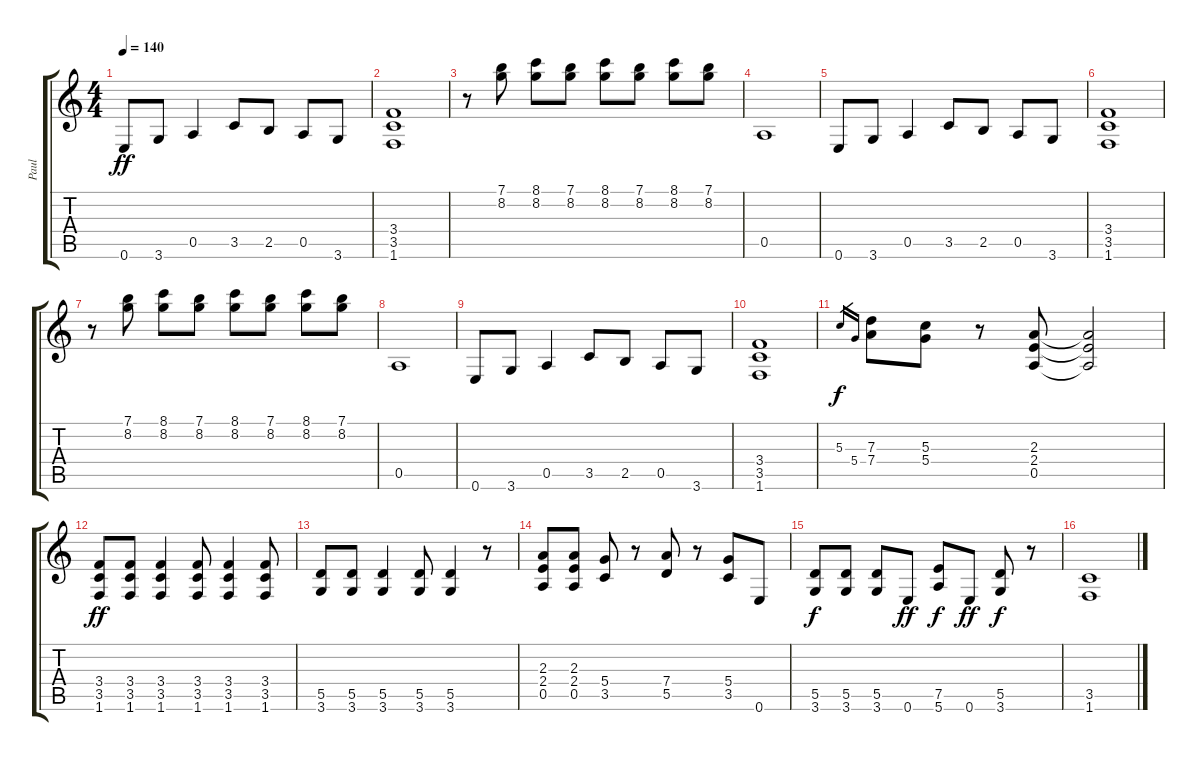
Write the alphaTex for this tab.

\track ("Paul" "Paul") {instrument distortionguitar}
\staff {score tabs}
\tuning (E4 B3 G3 D3 A2 E2) {hide}
\ts (4 4)
\tempo 140
\clef g2
\ks c
0.6.8{dy ff} 3.6.8 0.5.4 3.5.8 2.5.8 0.5.8 3.6.8 |
(3.4 3.5 1.6).1 |
r.8 (7.1 8.2).8 (8.1 8.2).8 (7.1 8.2).8 (8.1 8.2).8 (7.1 8.2).8 (8.1 8.2).8 (7.1 8.2).8 |
0.5.1 |
0.6.8 3.6.8 0.5.4 3.5.8 2.5.8 0.5.8 3.6.8 |
(3.4 3.5 1.6).1 |
r.8 (7.1 8.2).8 (8.1 8.2).8 (7.1 8.2).8 (8.1 8.2).8 (7.1 8.2).8 (8.1 8.2).8 (7.1 8.2).8 |
0.5.1 |
0.6.8 3.6.8 0.5.4 3.5.8 2.5.8 0.5.8 3.6.8 |
(3.4 3.5 1.6).1 |
5.3.16{gr dy f} 5.4.16{gr} (7.3 7.4).8 (5.3 5.4).8 r.8 (2.3 2.4 0.5).8 (2.3{t} 2.4{t} 0.5{t}).2 |
(3.4 3.5 1.6).8{dy ff} (3.4 3.5 1.6).8 (3.4 3.5 1.6).4 (3.4 3.5 1.6).8 (3.4 3.5 1.6).4 (3.4 3.5 1.6).8 |
(5.5 3.6).8 (5.5 3.6).8 (5.5 3.6).4 (5.5 3.6).8 (5.5 3.6).4 r.8 |
(2.3 2.4 0.5).8 (2.3 2.4 0.5).8 (5.4 3.5).8 r.8 (7.4 5.5).8 r.8 (5.4 3.5).8 0.6.8 |
(5.5 3.6).8{dy f} (5.5 3.6).8 (5.5 3.6).8 0.6.8{dy ff} (7.5 5.6).8{dy f} 0.6.8{dy ff} (5.5 3.6).8{dy f} r.8 |
(3.5 1.6).1
